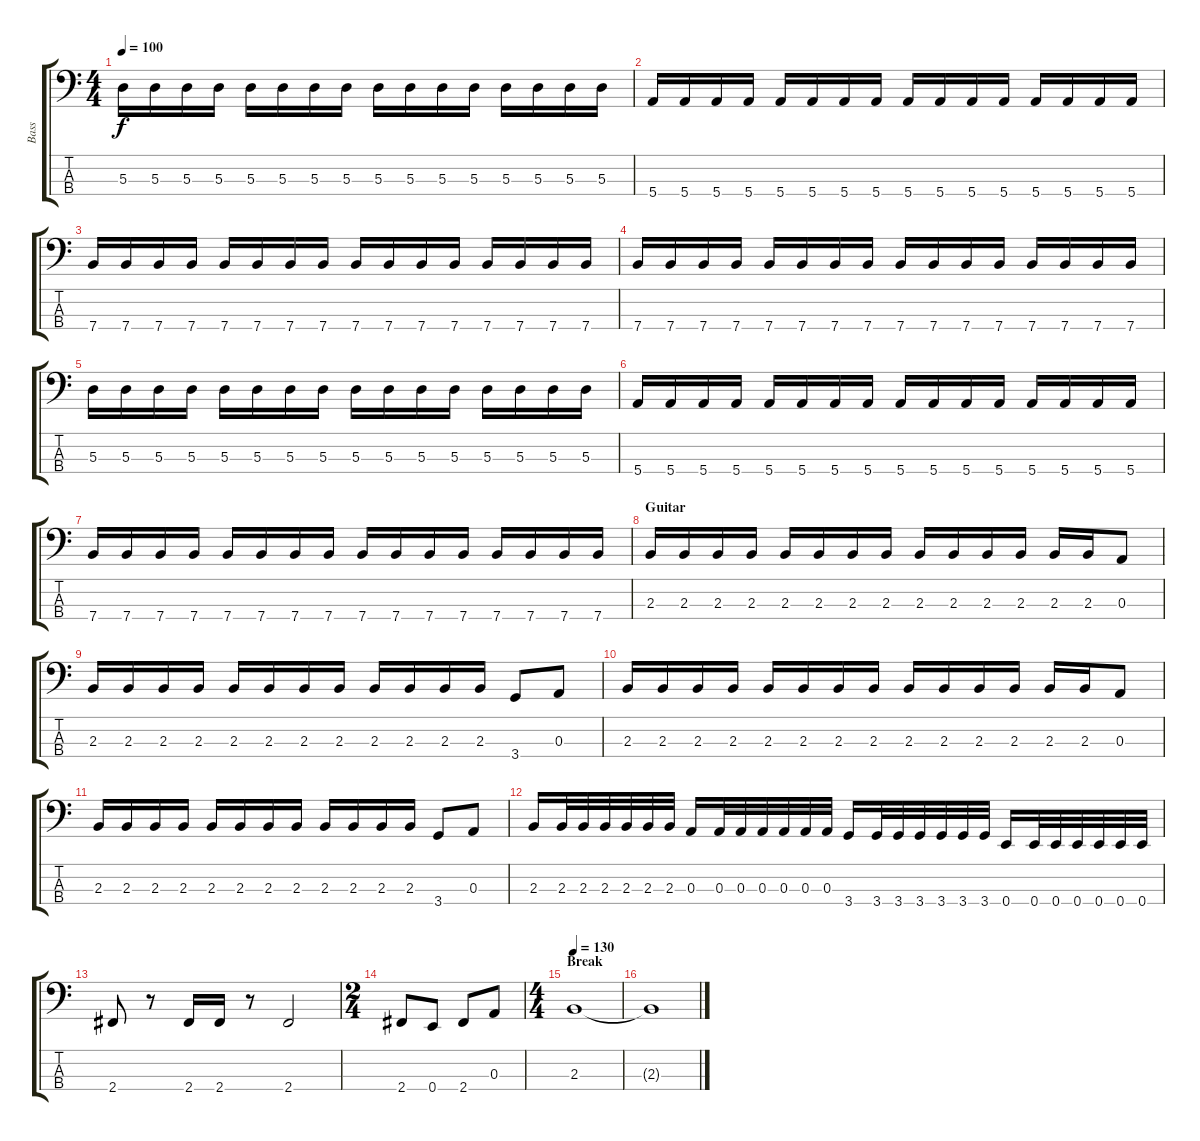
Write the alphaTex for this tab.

\track ("Bass" "Bass") {instrument electricbassfinger}
\staff {score tabs}
\tuning (G2 D2 A1 E1) {hide}
\ts (4 4)
\tempo 100
\clef f4
\ks c
5.3.16{dy f} 5.3.16 5.3.16 5.3.16 5.3.16 5.3.16 5.3.16 5.3.16 5.3.16 5.3.16 5.3.16 5.3.16 5.3.16 5.3.16 5.3.16 5.3.16 |
5.4.16 5.4.16 5.4.16 5.4.16 5.4.16 5.4.16 5.4.16 5.4.16 5.4.16 5.4.16 5.4.16 5.4.16 5.4.16 5.4.16 5.4.16 5.4.16 |
7.4.16 7.4.16 7.4.16 7.4.16 7.4.16 7.4.16 7.4.16 7.4.16 7.4.16 7.4.16 7.4.16 7.4.16 7.4.16 7.4.16 7.4.16 7.4.16 |
7.4.16 7.4.16 7.4.16 7.4.16 7.4.16 7.4.16 7.4.16 7.4.16 7.4.16 7.4.16 7.4.16 7.4.16 7.4.16 7.4.16 7.4.16 7.4.16 |
5.3.16 5.3.16 5.3.16 5.3.16 5.3.16 5.3.16 5.3.16 5.3.16 5.3.16 5.3.16 5.3.16 5.3.16 5.3.16 5.3.16 5.3.16 5.3.16 |
5.4.16 5.4.16 5.4.16 5.4.16 5.4.16 5.4.16 5.4.16 5.4.16 5.4.16 5.4.16 5.4.16 5.4.16 5.4.16 5.4.16 5.4.16 5.4.16 |
7.4.16 7.4.16 7.4.16 7.4.16 7.4.16 7.4.16 7.4.16 7.4.16 7.4.16 7.4.16 7.4.16 7.4.16 7.4.16 7.4.16 7.4.16 7.4.16 |
\section ("" "Guitar")
2.3.16 2.3.16 2.3.16 2.3.16 2.3.16 2.3.16 2.3.16 2.3.16 2.3.16 2.3.16 2.3.16 2.3.16 2.3.16 2.3.16 0.3.8 |
2.3.16 2.3.16 2.3.16 2.3.16 2.3.16 2.3.16 2.3.16 2.3.16 2.3.16 2.3.16 2.3.16 2.3.16 3.4.8 0.3.8 |
2.3.16 2.3.16 2.3.16 2.3.16 2.3.16 2.3.16 2.3.16 2.3.16 2.3.16 2.3.16 2.3.16 2.3.16 2.3.16 2.3.16 0.3.8 |
2.3.16 2.3.16 2.3.16 2.3.16 2.3.16 2.3.16 2.3.16 2.3.16 2.3.16 2.3.16 2.3.16 2.3.16 3.4.8 0.3.8 |
2.3.16 2.3.32 2.3.32 2.3.32 2.3.32 2.3.32 2.3.32 0.3.16 0.3.32 0.3.32 0.3.32 0.3.32 0.3.32 0.3.32 3.4.16 3.4.32 3.4.32 3.4.32 3.4.32 3.4.32 3.4.32 0.4.16 0.4.32 0.4.32 0.4.32 0.4.32 0.4.32 0.4.32 |
2.4.8 r.8 2.4.16 2.4.16 r.8 2.4.2 |
\ts (2 4)
2.4.8 0.4.8 2.4.8 0.3.8 |
\ts (4 4)
\section ("" "Break")
\tempo 130
2.3.1 |
2.3{t}.1
